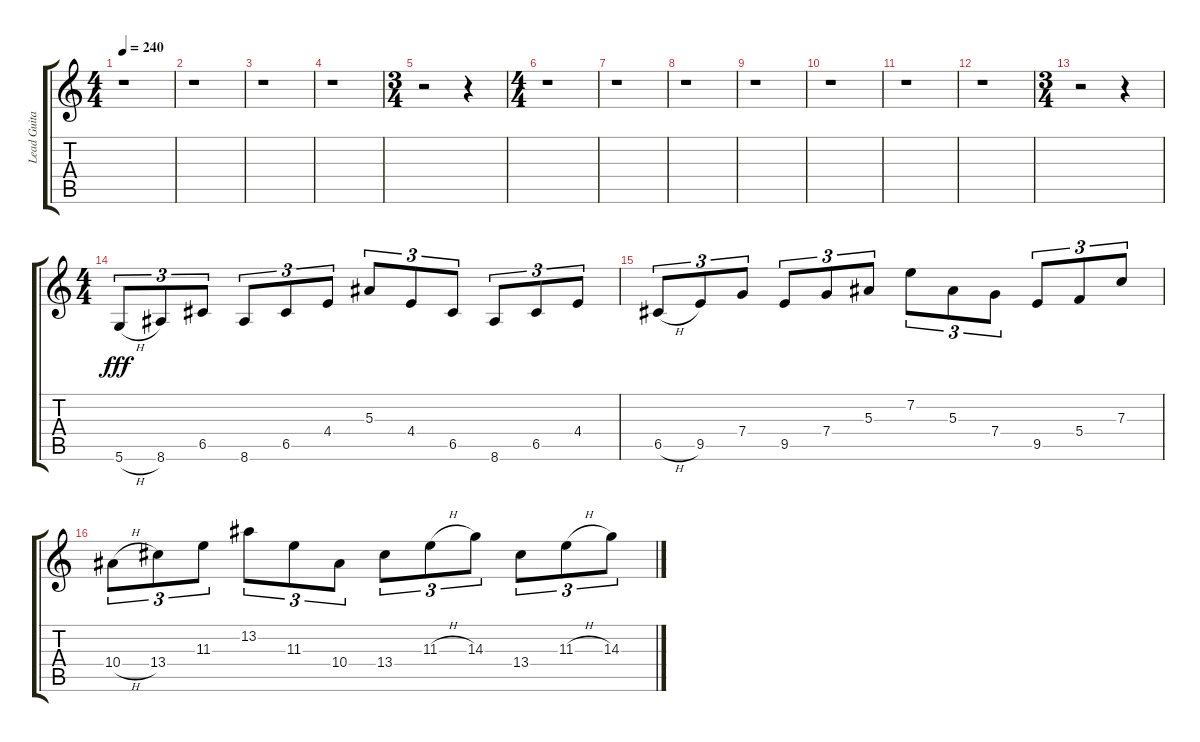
\track ("Lead Guitar 2" "Lead Guita") {instrument overdrivenguitar}
\staff {score tabs}
\tuning (D4 A3 F3 C3 G2 D2) {hide}
\ts (4 4)
\tempo 240
\clef g2
\ks c
r.1{dy fff} |
r.1 |
r.1 |
r.1 |
\ts (3 4)
r.2 r.4 |
\ts (4 4)
r.1 |
r.1 |
r.1 |
r.1 |
r.1 |
r.1 |
r.1 |
\ts (3 4)
r.2 r.4 |
\ts (4 4)
5.6{h}.8{tu (3 2)} 8.6.8{tu (3 2)} 6.5.8{tu (3 2)} 8.6.8{tu (3 2)} 6.5.8{tu (3 2)} 4.4.8{tu (3 2)} 5.3.8{tu (3 2)} 4.4.8{tu (3 2)} 6.5.8{tu (3 2)} 8.6.8{tu (3 2)} 6.5.8{tu (3 2)} 4.4.8{tu (3 2)} |
6.5{h}.8{tu (3 2)} 9.5.8{tu (3 2)} 7.4.8{tu (3 2)} 9.5.8{tu (3 2)} 7.4.8{tu (3 2)} 5.3.8{tu (3 2)} 7.2.8{tu (3 2)} 5.3.8{tu (3 2)} 7.4.8{tu (3 2)} 9.5.8{tu (3 2)} 5.4.8{tu (3 2)} 7.3.8{tu (3 2)} |
10.4{h}.8{tu (3 2)} 13.4.8{tu (3 2)} 11.3.8{tu (3 2)} 13.2.8{tu (3 2)} 11.3.8{tu (3 2)} 10.4.8{tu (3 2)} 13.4.8{tu (3 2)} 11.3{h}.8{tu (3 2)} 14.3.8{tu (3 2)} 13.4.8{tu (3 2)} 11.3{h}.8{tu (3 2)} 14.3.8{tu (3 2)}
